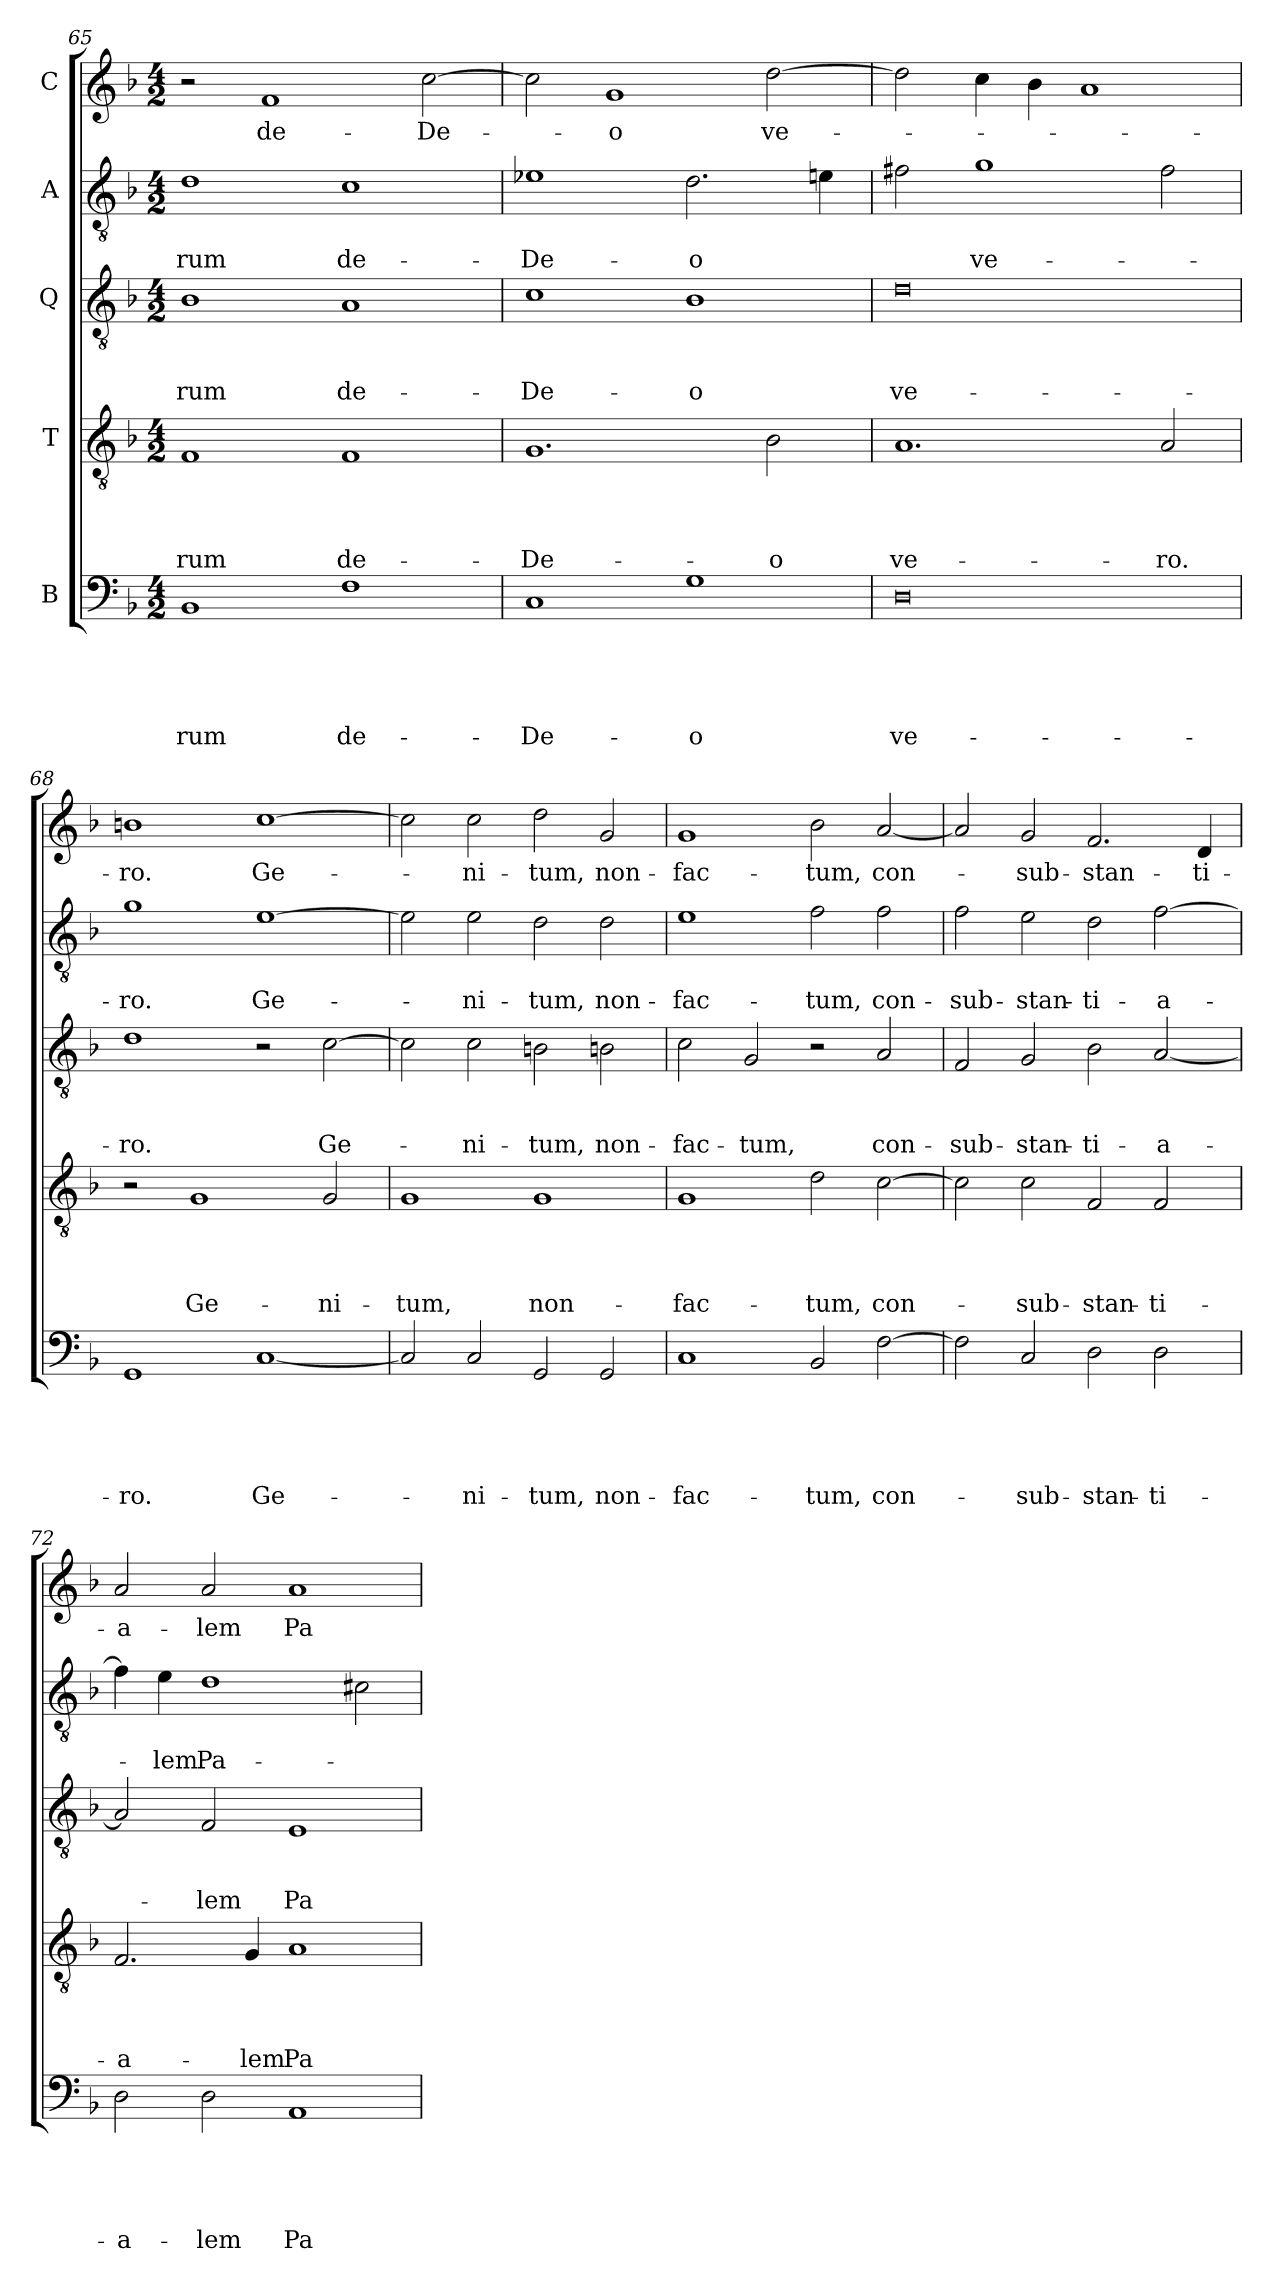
**kern	**text	**text	**text	**text	**text	**kern	**text	**text	**text	**text	**kern	**text	**text	**text	**kern	**text	**text	**kern	**text
*part5	*part5	*part5	*part5	*part5	*part5	*part4	*part4	*part4	*part4	*part4	*part3	*part3	*part3	*part3	*part2	*part2	*part2	*part1	*part1
*staff5	*staff5	*staff5	*staff5	*staff5	*staff5	*staff4	*staff4	*staff4	*staff4	*staff4	*staff3	*staff3	*staff3	*staff3	*staff2	*staff2	*staff2	*staff1	*staff1
*I"B	*	*	*	*	*	*I"T	*	*	*	*	*I"Q	*	*	*	*I"A	*	*	*I"C	*
*clefF4	*	*	*	*	*	*clefGv2	*	*	*	*	*clefGv2	*	*	*	*clefGv2	*	*	*clefG2	*
*k[b-]	*	*	*	*	*	*k[b-]	*	*	*	*	*k[b-]	*	*	*	*k[b-]	*	*	*k[b-]	*
*M4/2	*	*	*	*	*	*M4/2	*	*	*	*	*M4/2	*	*	*	*M4/2	*	*	*M4/2	*
=65	=65	=65	=65	=65	=65	=65	=65	=65	=65	=65	=65	=65	=65	=65	=65	=65	=65	=65	=65
1BB-/	.	.	.	.	-rum	1F/	.	.	.	-rum	1B-\	.	.	-rum	1d\	.	-rum	2r	.
.	.	.	.	.	.	.	.	.	.	.	.	.	.	.	.	.	.	1f/	de-
1F\	.	.	.	.	de-	1F/	.	.	.	de-	1A/	.	.	de-	1c\	.	de-	.	.
.	.	.	.	.	.	.	.	.	.	.	.	.	.	.	.	.	.	[2cc\	De-
=66	=66	=66	=66	=66	=66	=66	=66	=66	=66	=66	=66	=66	=66	=66	=66	=66	=66	=66	=66
1C/	.	.	.	.	De-	1.G/	.	.	.	De-	1c\	.	.	De-	1e-X\	.	De-	2cc\]	.
.	.	.	.	.	.	.	.	.	.	.	.	.	.	.	.	.	.	1g/	-o
1G\	.	.	.	.	-o	.	.	.	.	.	1B-\	.	.	-o	2.d\	.	-o	.	.
.	.	.	.	.	.	2B-\	.	.	.	-o	.	.	.	.	.	.	.	[2dd\	ve-
.	.	.	.	.	.	.	.	.	.	.	.	.	.	.	4en\	.	.	.	.
=67	=67	=67	=67	=67	=67	=67	=67	=67	=67	=67	=67	=67	=67	=67	=67	=67	=67	=67	=67
0D\	.	.	.	.	ve-	1.A/	.	.	.	ve-	0d\	.	.	ve-	2f#X\	.	.	2dd\]	.
.	.	.	.	.	.	.	.	.	.	.	.	.	.	.	1g\	.	ve-	4cc\	.
.	.	.	.	.	.	.	.	.	.	.	.	.	.	.	.	.	.	4b-\	.
.	.	.	.	.	.	.	.	.	.	.	.	.	.	.	.	.	.	1a/	.
.	.	.	.	.	.	2A/	.	.	.	-ro.	.	.	.	.	2f#\	.	.	.	.
=68	=68	=68	=68	=68	=68	=68	=68	=68	=68	=68	=68	=68	=68	=68	=68	=68	=68	=68	=68
1GG/	.	.	.	.	-ro.	2r	.	.	.	.	1d\	.	.	-ro.	1g\	.	-ro.	1bn\	-ro.
.	.	.	.	.	.	1G/	.	.	.	Ge-	.	.	.	.	.	.	.	.	.
[1C/	.	.	.	.	Ge-	.	.	.	.	.	2r	.	.	.	[1e\	.	Ge-	[1cc\	Ge-
.	.	.	.	.	.	2G/	.	.	.	-ni-	[2c\	.	.	Ge-	.	.	.	.	.
=69	=69	=69	=69	=69	=69	=69	=69	=69	=69	=69	=69	=69	=69	=69	=69	=69	=69	=69	=69
2C/]	.	.	.	.	.	1G/	.	.	.	-tum,	2c\]	.	.	.	2e\]	.	.	2cc\]	.
2C/	.	.	.	.	-ni-	.	.	.	.	.	2c\	.	.	-ni-	2e\	.	-ni-	2cc\	-ni-
2GG/	.	.	.	.	-tum,	1G/	.	.	.	non-	2Bn\	.	.	-tum,	2d\	.	-tum,	2dd\	-tum,
2GG/	.	.	.	.	non-	.	.	.	.	.	2Bn\	.	.	non-	2d\	.	non-	2g/	non-
=70	=70	=70	=70	=70	=70	=70	=70	=70	=70	=70	=70	=70	=70	=70	=70	=70	=70	=70	=70
1C/	.	.	.	.	fac-	1G/	.	.	.	fac-	2c\	.	.	fac-	1e\	.	fac-	1g/	fac-
.	.	.	.	.	.	.	.	.	.	.	2G/	.	.	-tum,	.	.	.	.	.
2BB-/	.	.	.	.	-tum,	2d\	.	.	.	-tum,	2r	.	.	.	2f\	.	-tum,	2b-\	-tum,
[2F\	.	.	.	.	con-	[2c\	.	.	.	con-	2A/	.	.	con-	2f\	.	con-	[2a/	con-
=71	=71	=71	=71	=71	=71	=71	=71	=71	=71	=71	=71	=71	=71	=71	=71	=71	=71	=71	=71
2F\]	.	.	.	.	.	2c\]	.	.	.	.	2F/	.	.	-sub-	2f\	.	-sub-	2a/]	.
2C/	.	.	.	.	-sub-	2c\	.	.	.	-sub-	2G/	.	.	-stan-	2e\	.	-stan-	2g/	-sub-
2D\	.	.	.	.	-stan-	2F/	.	.	.	-stan-	2B-\	.	.	-ti-	2d\	.	-ti-	2.f/	-stan-
2D\	.	.	.	.	-ti-	2F/	.	.	.	-ti-	[2A/	.	.	-a-	[2f\	.	-a-	.	.
.	.	.	.	.	.	.	.	.	.	.	.	.	.	.	.	.	.	4d/	-ti-
=72	=72	=72	=72	=72	=72	=72	=72	=72	=72	=72	=72	=72	=72	=72	=72	=72	=72	=72	=72
2D\	.	.	.	.	-a-	2.F/	.	.	.	-a-	2A/]	.	.	.	4f\]	.	.	2a/	-a-
.	.	.	.	.	.	.	.	.	.	.	.	.	.	.	4e\	.	-lem	.	.
2D\	.	.	.	.	-lem	.	.	.	.	.	2F/	.	.	-lem	1d\	.	Pa-	2a/	-lem
.	.	.	.	.	.	4G/	.	.	.	-lem	.	.	.	.	.	.	.	.	.
1AA/	.	.	.	.	Pa-	1A/	.	.	.	Pa-	1E/	.	.	Pa-	.	.	.	1a/	Pa-
.	.	.	.	.	.	.	.	.	.	.	.	.	.	.	2c#X\	.	.	.	.
=	=	=	=	=	=	=	=	=	=	=	=	=	=	=	=	=	=	=	=
*-	*-	*-	*-	*-	*-	*-	*-	*-	*-	*-	*-	*-	*-	*-	*-	*-	*-	*-	*-
